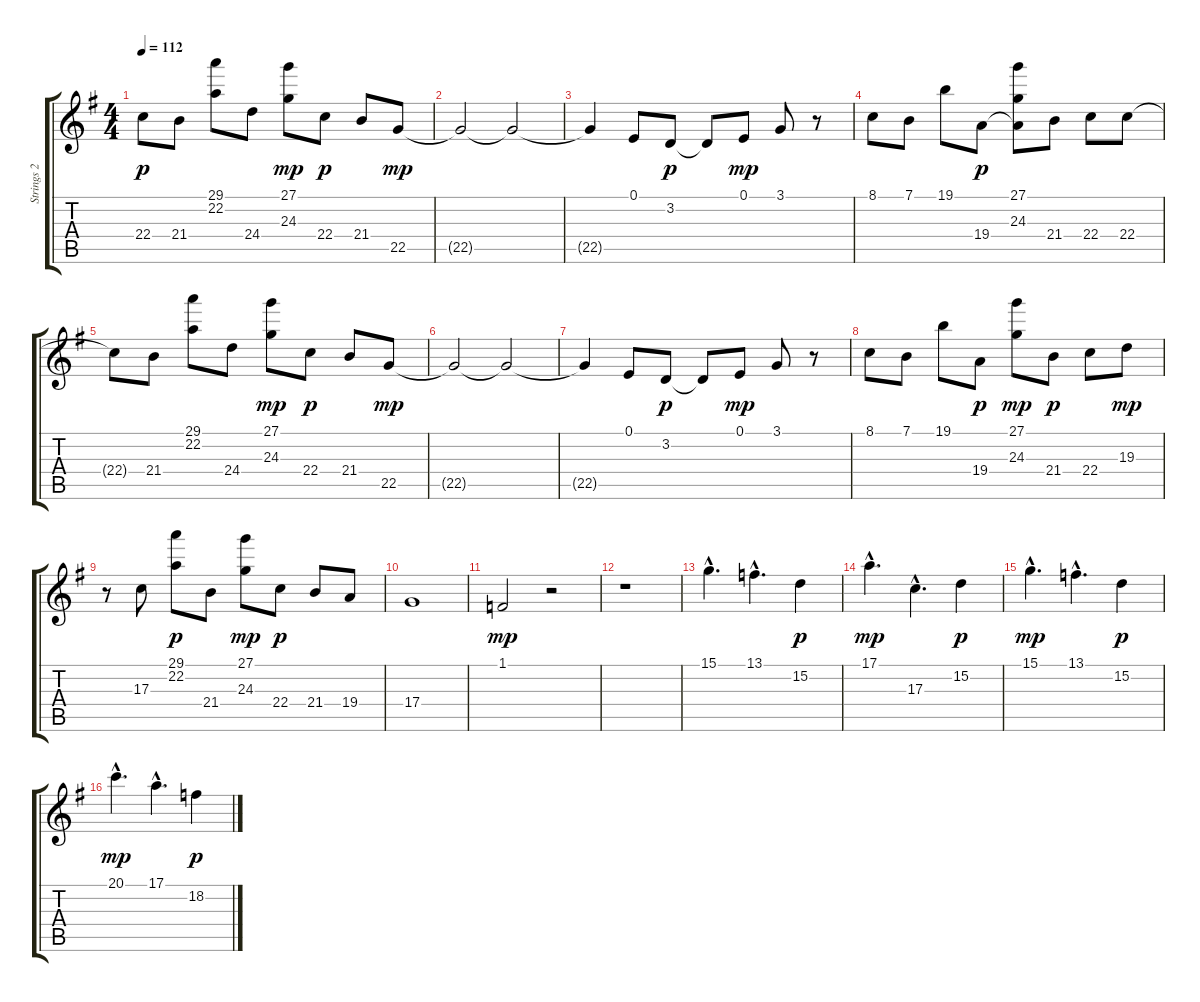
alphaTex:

\track ("Strings 2" "Strings 2") {instrument synthstrings1}
\staff {score tabs}
\tuning (E4 B3 G3 D3 A2 E2) {hide}
\ts (4 4)
\tempo 112
\clef g2
\ks g
22.4{t}.8{dy p} 21.4.8 (29.1 22.2).8 24.4.8 (27.1 24.3).8{dy mp} 22.4.8{dy p} 21.4.8 22.5.8{dy mp} |
22.5{t}.2 22.5{t}.2 |
22.5{t}.4 0.1.8 3.2.8{dy p} 3.2{t}.8 0.1.8{dy mp} 3.1.8 r.8 |
8.1.8 7.1.8 19.1.8 19.4.8{dy p} (27.1 24.3 19.4{t}).8 21.4.8 22.4.8 22.4.8 |
22.4{t}.8 21.4.8 (29.1 22.2).8 24.4.8 (27.1 24.3).8{dy mp} 22.4.8{dy p} 21.4.8 22.5.8{dy mp} |
22.5{t}.2 22.5{t}.2 |
22.5{t}.4 0.1.8 3.2.8{dy p} 3.2{t}.8 0.1.8{dy mp} 3.1.8 r.8 |
8.1.8 7.1.8 19.1.8 19.4.8{dy p} (27.1 24.3).8{dy mp} 21.4.8{dy p} 22.4.8 19.3.8{dy mp} |
r.8 17.3.8 (29.1 22.2).8{dy p} 21.4.8 (27.1 24.3).8{dy mp} 22.4.8{dy p} 21.4.8 19.4.8 |
17.4.1 |
1.1.2{dy mp} r.2 |
r.1 |
15.1{hac}.4{d} 13.1{hac}.4{d} 15.2.4{dy p} |
17.1{hac}.4{d dy mp} 17.3{hac}.4{d} 15.2.4{dy p} |
15.1{hac}.4{d dy mp} 13.1{hac}.4{d} 15.2.4{dy p} |
20.1{hac}.4{d dy mp} 17.1{hac}.4{d} 18.2.4{dy p}
